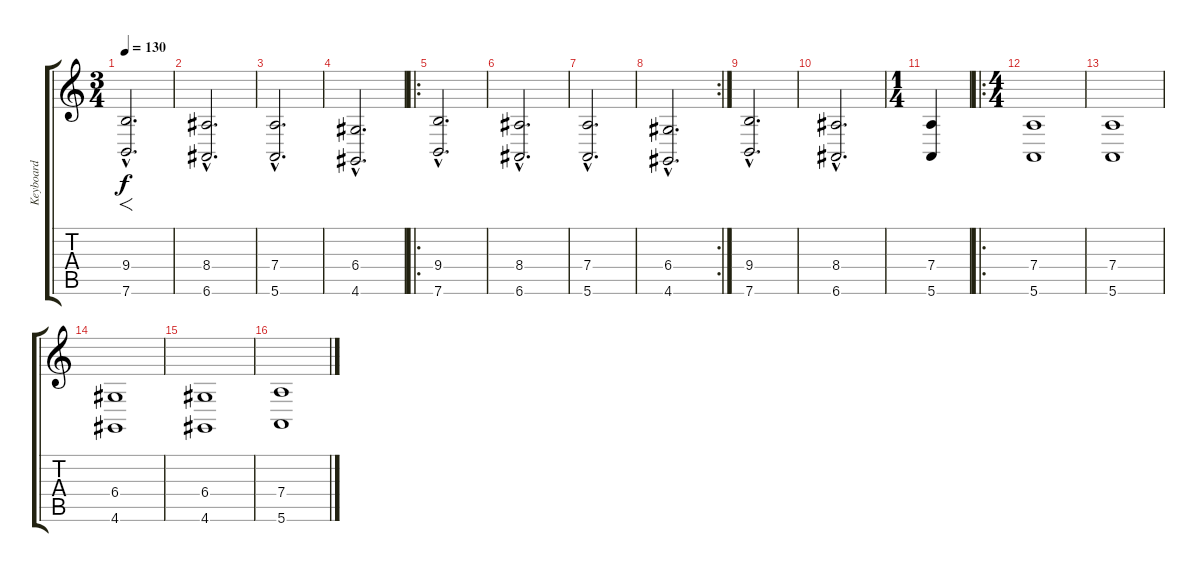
\track ("Keyboard" "Keyboard") {instrument choiraahs}
\staff {score tabs}
\tuning (E4 B3 G3 D3 A2 E2) {hide}
\ts (3 4)
\tempo 130
\clef g2
\ks c
(9.4{hac} 7.6{hac}).2{f d dy f instrument choiraahs} |
(8.4{hac} 6.6{hac}).2{d} |
(7.4{hac} 5.6{hac}).2{d} |
(6.4{hac} 4.6{hac}).2{d} |
\ro
(9.4{hac} 7.6{hac}).2{d} |
(8.4{hac} 6.6{hac}).2{d} |
(7.4{hac} 5.6{hac}).2{d} |
\rc 2
(6.4{hac} 4.6{hac}).2{d} |
(9.4{hac} 7.6{hac}).2{d} |
(8.4{hac} 6.6{hac}).2{d} |
\ts (1 4)
(7.4 5.6).4 |
\ro
\ts (4 4)
(7.4 5.6).1 |
(7.4 5.6).1 |
(6.4 4.6).1 |
(6.4 4.6).1 |
(7.4 5.6).1
